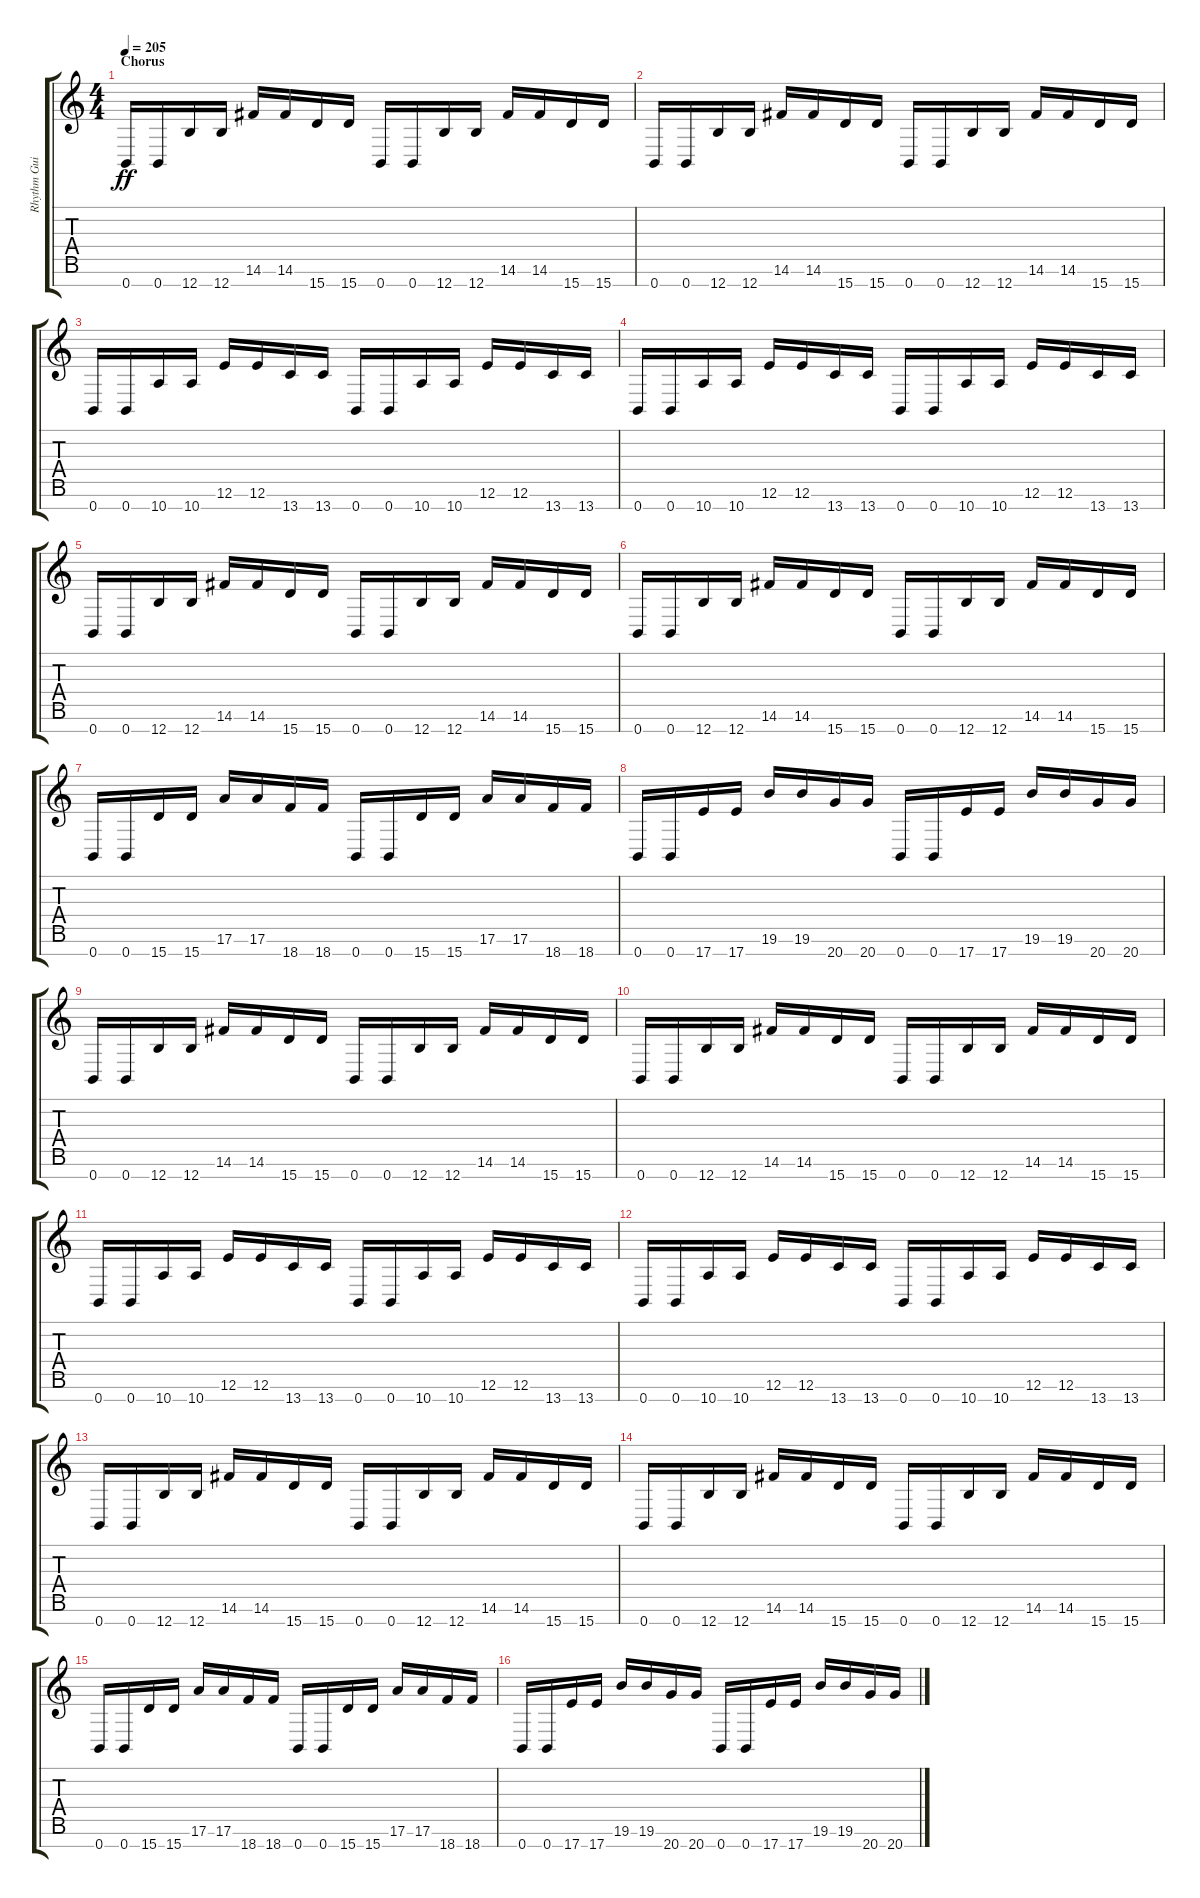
\track ("Rhythm Guitar 1" "Rhythm Gui") {instrument distortionguitar}
\staff {score tabs}
\tuning (E4 B3 G3 D3 A2 E2 B1) {hide}
\ts (4 4)
\section ("" "Chorus")
\tempo 205
\clef g2
\ks c
0.7.16{dy ff} 0.7.16 12.7.16 12.7.16 14.6.16 14.6.16 15.7.16 15.7.16 0.7.16 0.7.16 12.7.16 12.7.16 14.6.16 14.6.16 15.7.16 15.7.16 |
0.7.16 0.7.16 12.7.16 12.7.16 14.6.16 14.6.16 15.7.16 15.7.16 0.7.16 0.7.16 12.7.16 12.7.16 14.6.16 14.6.16 15.7.16 15.7.16 |
0.7.16 0.7.16 10.7.16 10.7.16 12.6.16 12.6.16 13.7.16 13.7.16 0.7.16 0.7.16 10.7.16 10.7.16 12.6.16 12.6.16 13.7.16 13.7.16 |
0.7.16 0.7.16 10.7.16 10.7.16 12.6.16 12.6.16 13.7.16 13.7.16 0.7.16 0.7.16 10.7.16 10.7.16 12.6.16 12.6.16 13.7.16 13.7.16 |
0.7.16 0.7.16 12.7.16 12.7.16 14.6.16 14.6.16 15.7.16 15.7.16 0.7.16 0.7.16 12.7.16 12.7.16 14.6.16 14.6.16 15.7.16 15.7.16 |
0.7.16 0.7.16 12.7.16 12.7.16 14.6.16 14.6.16 15.7.16 15.7.16 0.7.16 0.7.16 12.7.16 12.7.16 14.6.16 14.6.16 15.7.16 15.7.16 |
0.7.16 0.7.16 15.7.16 15.7.16 17.6.16 17.6.16 18.7.16 18.7.16 0.7.16 0.7.16 15.7.16 15.7.16 17.6.16 17.6.16 18.7.16 18.7.16 |
0.7.16 0.7.16 17.7.16 17.7.16 19.6.16 19.6.16 20.7.16 20.7.16 0.7.16 0.7.16 17.7.16 17.7.16 19.6.16 19.6.16 20.7.16 20.7.16 |
0.7.16 0.7.16 12.7.16 12.7.16 14.6.16 14.6.16 15.7.16 15.7.16 0.7.16 0.7.16 12.7.16 12.7.16 14.6.16 14.6.16 15.7.16 15.7.16 |
0.7.16 0.7.16 12.7.16 12.7.16 14.6.16 14.6.16 15.7.16 15.7.16 0.7.16 0.7.16 12.7.16 12.7.16 14.6.16 14.6.16 15.7.16 15.7.16 |
0.7.16 0.7.16 10.7.16 10.7.16 12.6.16 12.6.16 13.7.16 13.7.16 0.7.16 0.7.16 10.7.16 10.7.16 12.6.16 12.6.16 13.7.16 13.7.16 |
0.7.16 0.7.16 10.7.16 10.7.16 12.6.16 12.6.16 13.7.16 13.7.16 0.7.16 0.7.16 10.7.16 10.7.16 12.6.16 12.6.16 13.7.16 13.7.16 |
0.7.16 0.7.16 12.7.16 12.7.16 14.6.16 14.6.16 15.7.16 15.7.16 0.7.16 0.7.16 12.7.16 12.7.16 14.6.16 14.6.16 15.7.16 15.7.16 |
0.7.16 0.7.16 12.7.16 12.7.16 14.6.16 14.6.16 15.7.16 15.7.16 0.7.16 0.7.16 12.7.16 12.7.16 14.6.16 14.6.16 15.7.16 15.7.16 |
0.7.16 0.7.16 15.7.16 15.7.16 17.6.16 17.6.16 18.7.16 18.7.16 0.7.16 0.7.16 15.7.16 15.7.16 17.6.16 17.6.16 18.7.16 18.7.16 |
0.7.16 0.7.16 17.7.16 17.7.16 19.6.16 19.6.16 20.7.16 20.7.16 0.7.16 0.7.16 17.7.16 17.7.16 19.6.16 19.6.16 20.7.16 20.7.16
